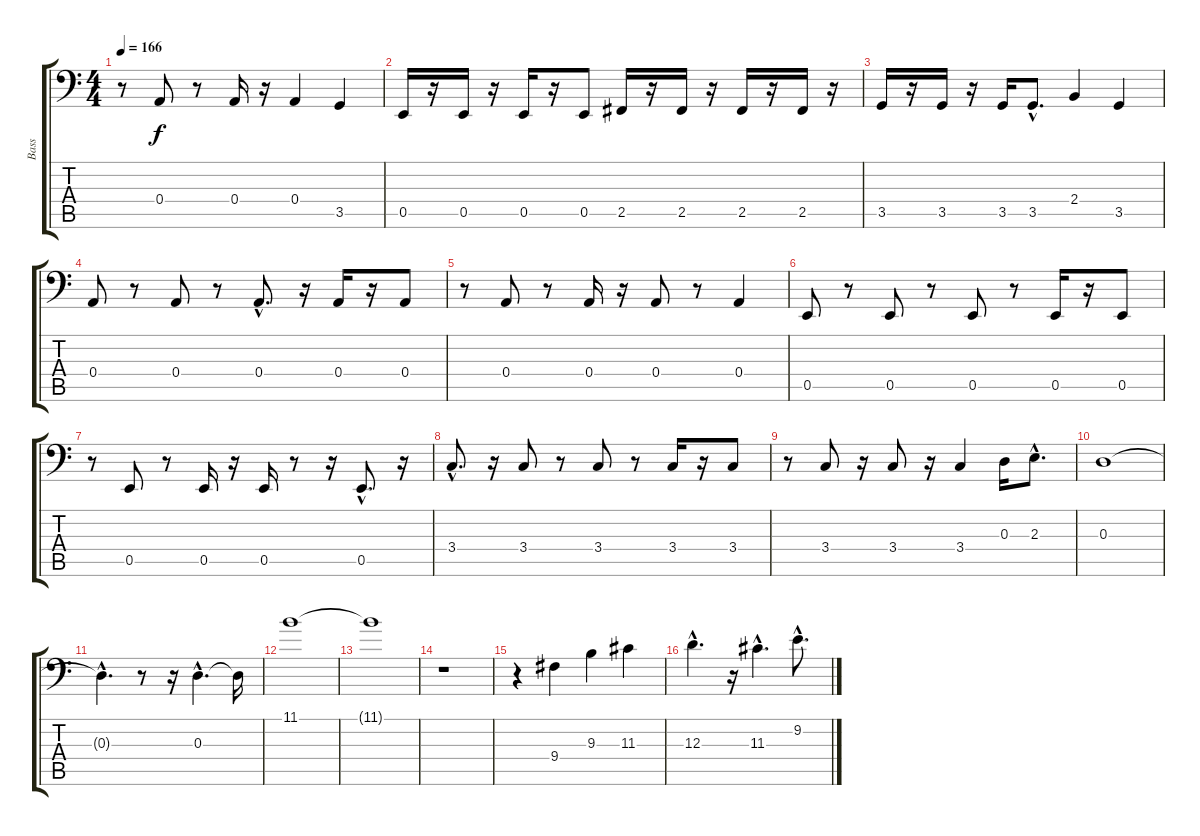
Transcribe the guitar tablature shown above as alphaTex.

\track ("Bass" "Bass") {instrument electricbasspick}
\staff {score tabs}
\tuning (C3 G2 D2 A1 E1 B0) {hide}
\ts (4 4)
\tempo 166
\clef f4
\ks c
r.8{dy f} 0.4.8 r.8 0.4.16 r.16 0.4.4 3.5.4 |
0.5.16 r.16 0.5.16 r.16 0.5.16 r.16 0.5.8 2.5.16 r.16 2.5.16 r.16 2.5.16 r.16 2.5.16 r.16 |
3.5.16 r.16 3.5.16 r.16 3.5.16 3.5{hac}.8{d} 2.4.4 3.5.4 |
0.4.8 r.8 0.4.8 r.8 0.4{hac}.8{d} r.16 0.4.16 r.16 0.4.8 |
r.8 0.4.8 r.8 0.4.16 r.16 0.4.8 r.8 0.4.4 |
0.5.8 r.8 0.5.8 r.8 0.5.8 r.8 0.5.16 r.16 0.5.8 |
r.8 0.5.8 r.8 0.5.16 r.16 0.5.16 r.8 r.16 0.5{hac}.8{d} r.16 |
3.4{hac}.8{d} r.16 3.4.8 r.8 3.4.8 r.8 3.4.16 r.16 3.4.8 |
r.8 3.4.8 r.16 3.4.8 r.16 3.4.4 0.3.16 2.3{hac}.8{d} |
0.3.1 |
0.3{hac t}.4{d} r.8 r.16 0.3{hac}.4{d} 0.3{t}.16 |
11.1.1 |
11.1{t}.1 |
r.1 |
r.4 9.4.4 9.3.4 11.3.4 |
12.3{hac}.4{d} r.16 11.3{hac}.4{d} 9.2{hac}.8{d}
